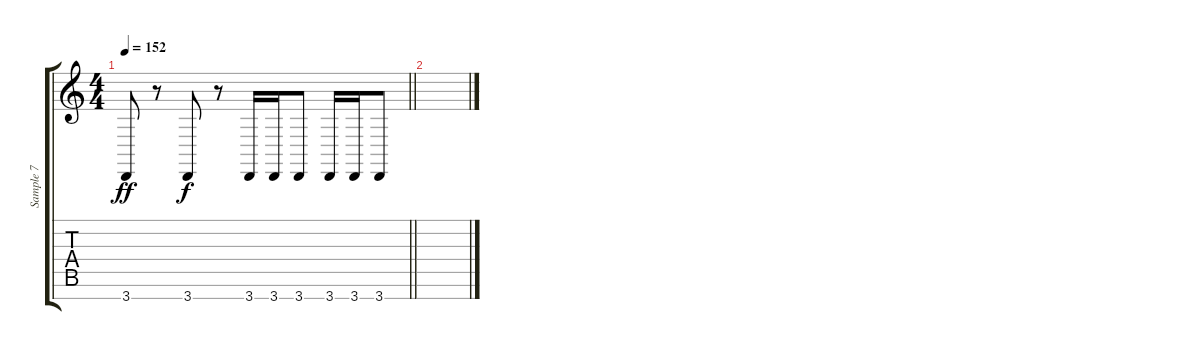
\track ("Sample 7" "Sample 7") {instrument lead2sawtooth}
\staff {score tabs}
\tuning (E4 B3 G3 D3 A2 E2 B1) {hide}
\ts (4 4)
\tempo 152
\clef g2
\barLineRight lightlight
\ks c
3.7.8{dy ff} r.8 3.7.8{dy f} r.8 3.7.16 3.7.16 3.7.8 3.7.16 3.7.16 3.7.8 |
\section ("" " ")
